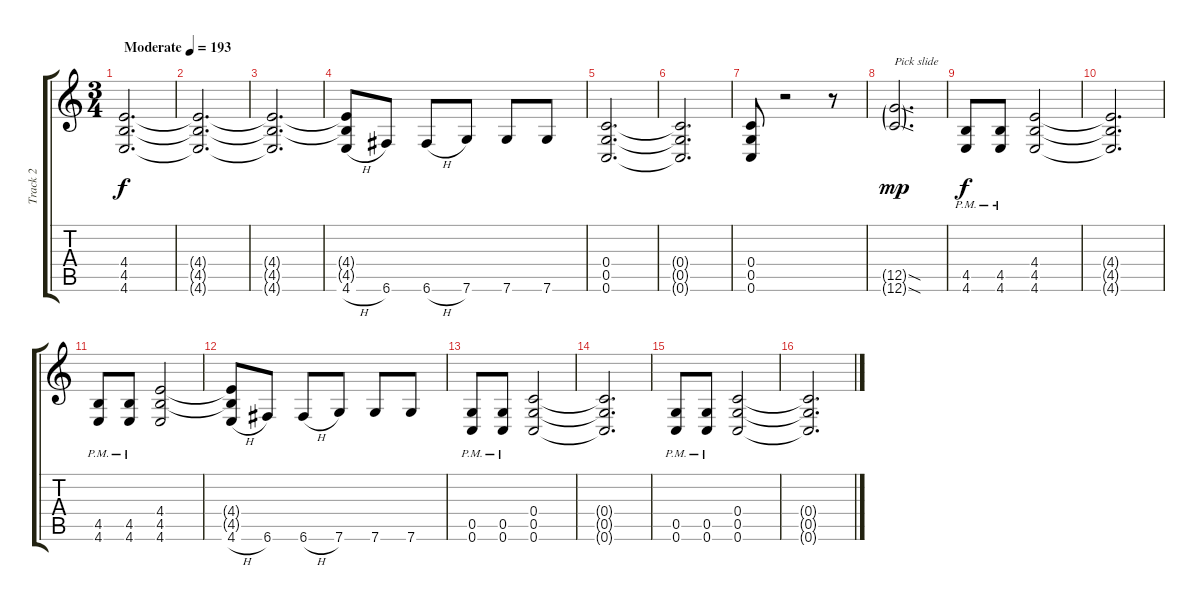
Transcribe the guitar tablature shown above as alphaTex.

\track ("Track 2" "Track 2") {instrument overdrivenguitar}
\staff {score tabs}
\tuning (D4 A3 F3 C3 G2 C2) {hide}
\ts (3 4)
\tempo (193 "Moderate")
\clef g2
\ks c
(4.4 4.5 4.6).2{d dy f instrument overdrivenguitar} |
(4.4{t} 4.5{t} 4.6{t}).2{d} |
(4.4{t} 4.5{t} 4.6{t}).2{d} |
(4.4{t} 4.5{t} 4.6{h}).8 6.6.8 6.6{h}.8 7.6.8 7.6.8 7.6.8 |
(0.4 0.5 0.6).2{d} |
(0.4{t} 0.5{t} 0.6{t}).2{d} |
(0.4 0.5 0.6).8 r.2 r.8 |
(12.5{sod g} 12.6{sod g}).2{d txt "Pick slide" dy mp} |
(4.5{pm} 4.6{pm}).8{dy f} (4.5{pm} 4.6{pm}).8 (4.4 4.5 4.6).2 |
(4.4{t} 4.5{t} 4.6{t}).2{d} |
(4.5{pm} 4.6{pm}).8 (4.5{pm} 4.6{pm}).8 (4.4 4.5 4.6).2 |
(4.4{t} 4.5{t} 4.6{h}).8 6.6.8 6.6{h}.8 7.6.8 7.6.8 7.6.8 |
(0.5{pm} 0.6{pm}).8 (0.5{pm} 0.6{pm}).8 (0.4 0.5 0.6).2 |
(0.4{t} 0.5{t} 0.6{t}).2{d} |
(0.5{pm} 0.6{pm}).8 (0.5{pm} 0.6{pm}).8 (0.4 0.5 0.6).2 |
(0.4{t} 0.5{t} 0.6{t}).2{d}
